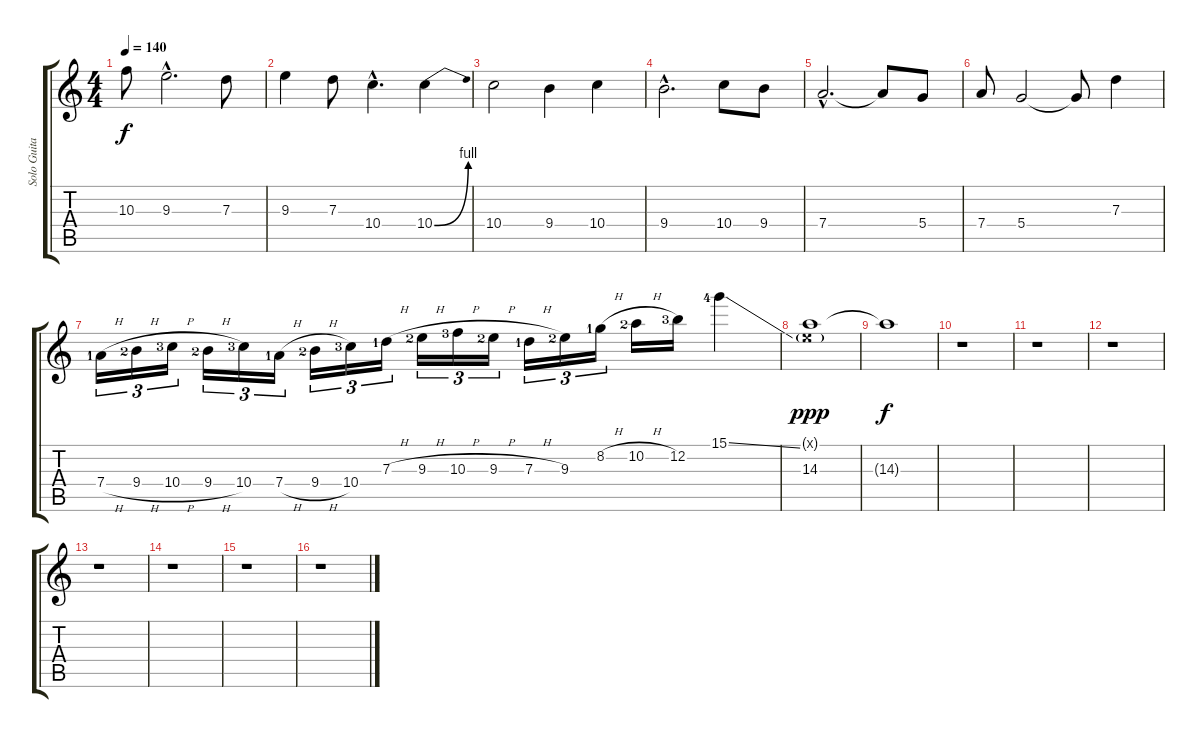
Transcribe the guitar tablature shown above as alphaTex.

\track ("Solo Guitar" "Solo Guita") {instrument overdrivenguitar}
\staff {score tabs}
\tuning (E4 B3 G3 D3 A2 E2) {hide}
\ts (4 4)
\tempo 140
\clef g2
\ks c
10.3.8{dy f} 9.3{hac}.2{d} 7.3.8 |
9.3.4 7.3.8 10.4{hac}.4{d} 10.4{be (bend 0 0 60 4)}.4 |
10.4.2 9.4.4 10.4.4 |
9.4{hac}.2{d} 10.4.8 9.4.8 |
7.4{hac}.2{d} 7.4{t}.8 5.4.8 |
7.4.8 5.4.2 5.4{t}.8 7.3.4 |
7.4{h lf 2}.16{tu (3 2)} 9.4{h lf 3}.16{tu (3 2)} 10.4{h lf 4}.16{tu (3 2)} 9.4{h lf 3}.16{tu (3 2)} 10.4{lf 4}.16{tu (3 2)} 7.4{h lf 2}.16{tu (3 2)} 9.4{h lf 3}.16{tu (3 2)} 10.4{lf 4}.16{tu (3 2)} 7.3{h lf 2}.16{tu (3 2)} 9.3{h lf 3}.16{tu (3 2)} 10.3{h lf 4}.16{tu (3 2)} 9.3{h lf 3}.16{tu (3 2)} 7.3{h lf 2}.16{tu (3 2)} 9.3{lf 3}.16{tu (3 2)} 8.2{h lf 2}.16{tu (3 2)} 10.2{h lf 3}.16 12.2{lf 4}.16 15.1{ss lf 5}.4 |
(0.1{g x} 14.3).1{dy ppp volume 0} |
14.3{t}.1{dy f} |
r.1 |
r.1 |
r.1 |
r.1 |
r.1 |
r.1 |
r.1
